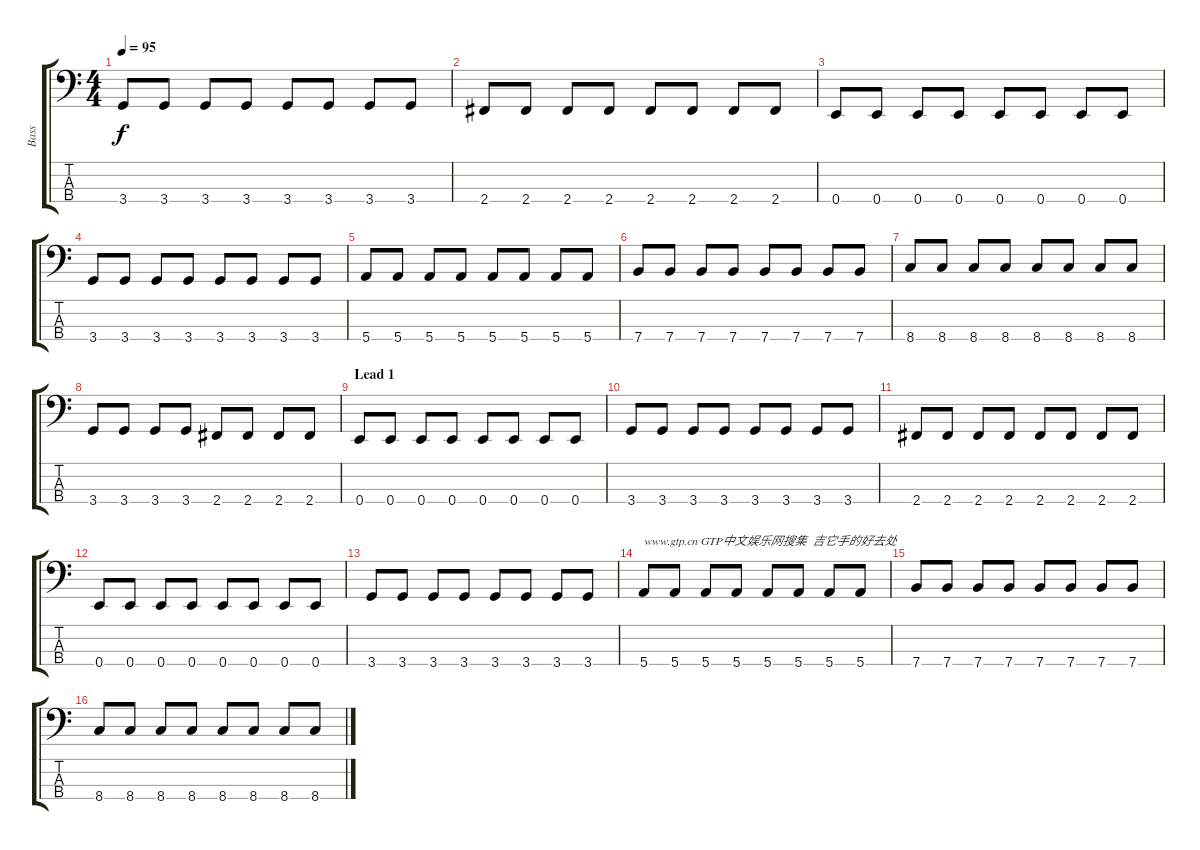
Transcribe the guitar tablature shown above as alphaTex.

\track ("Bass" "Bass") {instrument electricbassfinger}
\staff {score tabs}
\tuning (G2 D2 A1 E1) {hide}
\ts (4 4)
\tempo 95
\clef f4
\ks c
3.4.8{dy f} 3.4.8 3.4.8 3.4.8 3.4.8 3.4.8 3.4.8 3.4.8 |
2.4.8 2.4.8 2.4.8 2.4.8 2.4.8 2.4.8 2.4.8 2.4.8 |
0.4.8 0.4.8 0.4.8 0.4.8 0.4.8 0.4.8 0.4.8 0.4.8 |
3.4.8 3.4.8 3.4.8 3.4.8 3.4.8 3.4.8 3.4.8 3.4.8 |
5.4.8 5.4.8 5.4.8 5.4.8 5.4.8 5.4.8 5.4.8 5.4.8 |
7.4.8 7.4.8 7.4.8 7.4.8 7.4.8 7.4.8 7.4.8 7.4.8 |
8.4.8 8.4.8 8.4.8 8.4.8 8.4.8 8.4.8 8.4.8 8.4.8 |
3.4.8 3.4.8 3.4.8 3.4.8 2.4.8 2.4.8 2.4.8 2.4.8 |
\section ("" "Lead 1")
0.4.8 0.4.8 0.4.8 0.4.8 0.4.8 0.4.8 0.4.8 0.4.8 |
3.4.8 3.4.8 3.4.8 3.4.8 3.4.8 3.4.8 3.4.8 3.4.8 |
2.4.8 2.4.8 2.4.8 2.4.8 2.4.8 2.4.8 2.4.8 2.4.8 |
0.4.8 0.4.8 0.4.8 0.4.8 0.4.8 0.4.8 0.4.8 0.4.8 |
3.4.8 3.4.8 3.4.8 3.4.8 3.4.8 3.4.8 3.4.8 3.4.8 |
5.4.8{txt "www.gtp.cn GTP中文娱乐网搜集  吉它手的好去处"} 5.4.8 5.4.8 5.4.8 5.4.8 5.4.8 5.4.8 5.4.8 |
7.4.8 7.4.8 7.4.8 7.4.8 7.4.8 7.4.8 7.4.8 7.4.8 |
8.4.8 8.4.8 8.4.8 8.4.8 8.4.8 8.4.8 8.4.8 8.4.8
